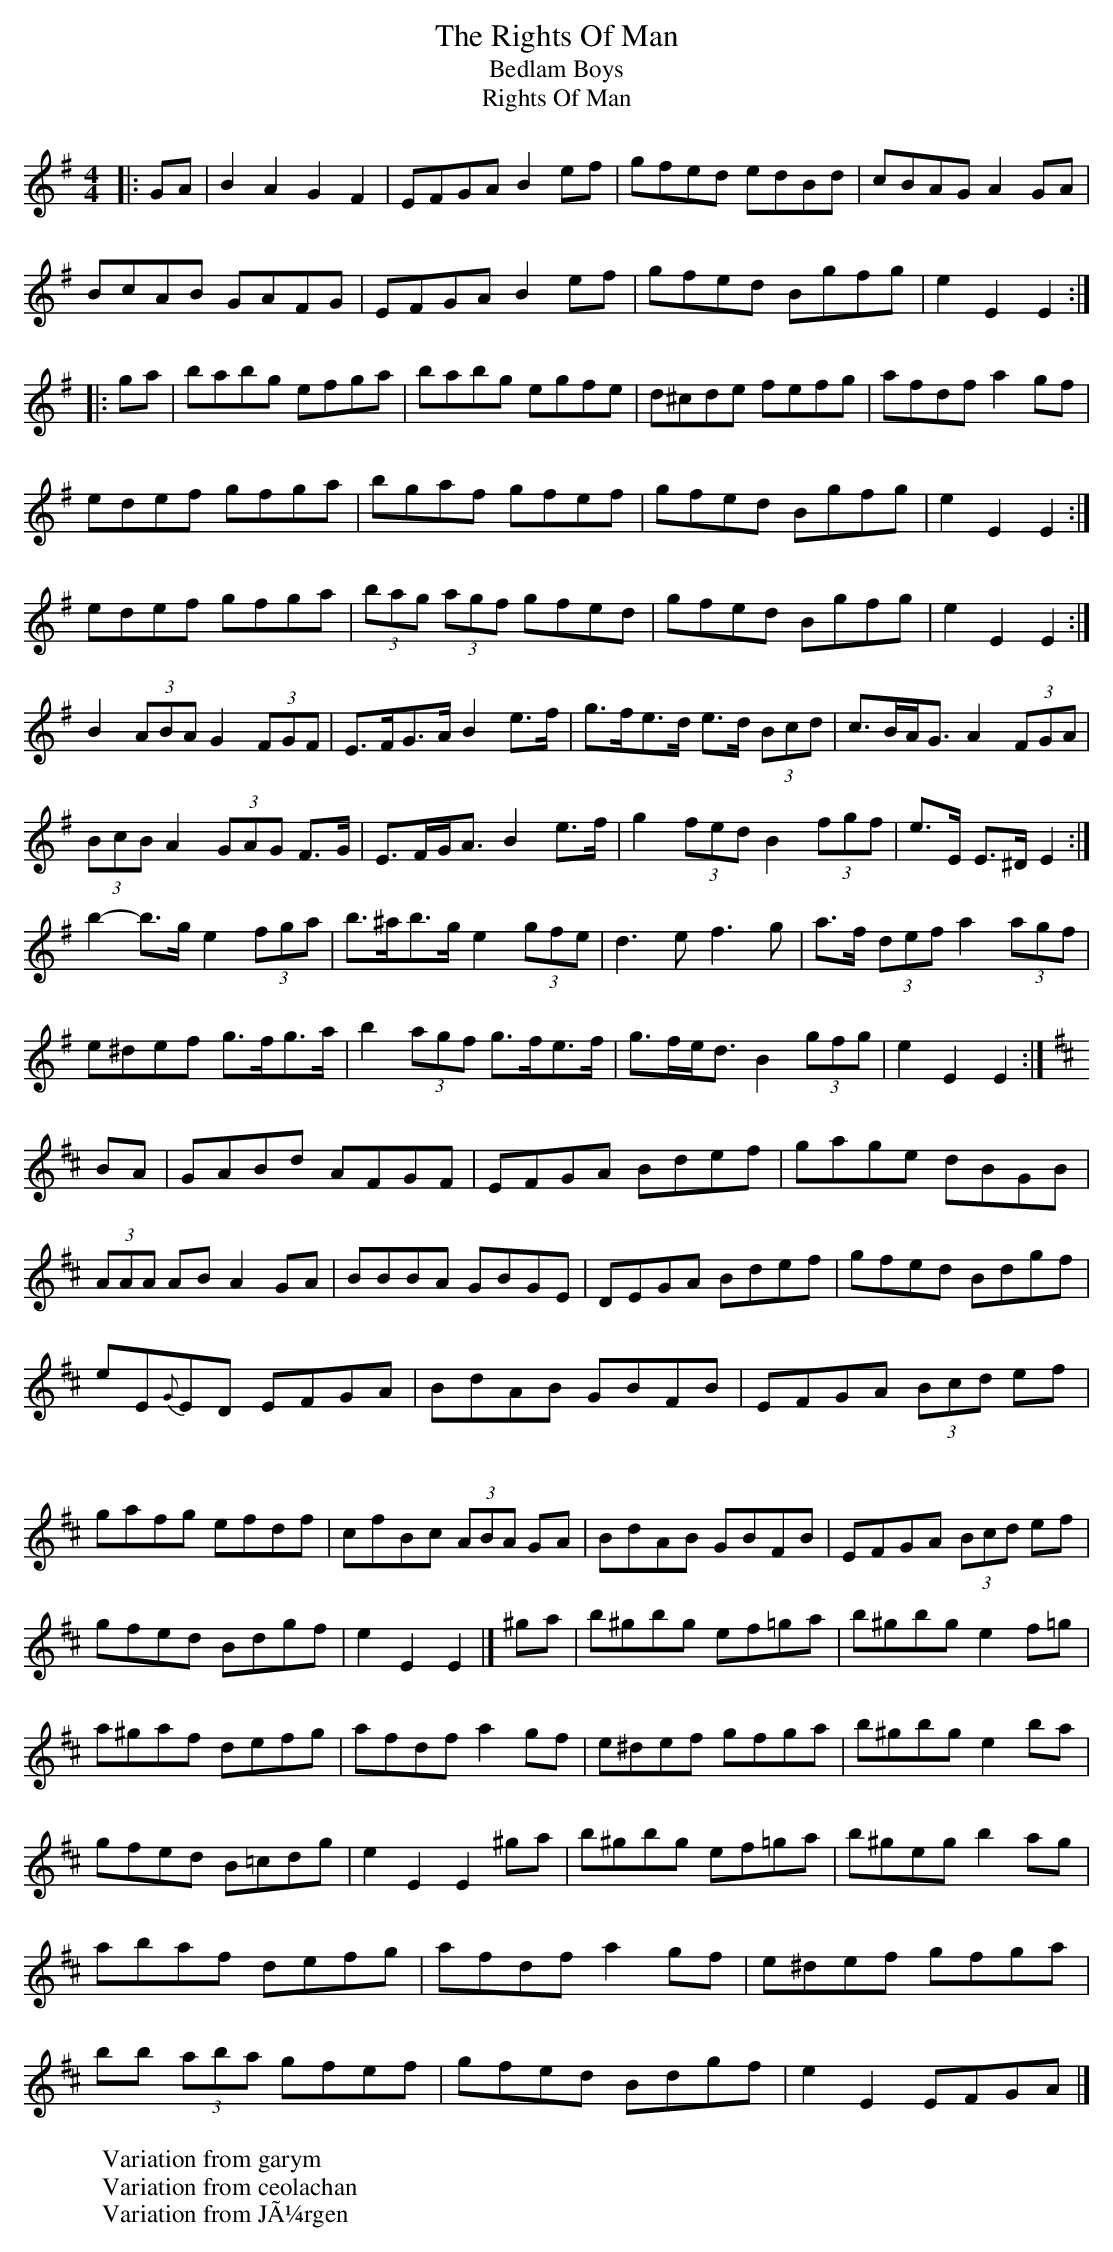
X:1
T:Rights Of Man, The
T:Bedlam Boys
T:Rights Of Man
M:4/4
L:1/8
K:Emin
|:GA|B2A2 G2F2|EFGA B2ef|gfed edBd|cBAG A2GA|
BcAB GAFG|EFGA B2ef|gfed Bgfg|e2 E2 E2:|
|:ga|babg efga|babg egfe|d^cde fefg|afdf a2gf|
edef gfga|bgaf gfef|gfed Bgfg|e2 E2 E2:|
W:Variation from garym
edef gfga|(3bag (3agf gfed|gfed Bgfg|e2E2E2:|
W:Variation from ceolachan
K: Emin
B2 (3ABA G2 (3FGF | E>FG>A B2 e>f | g>fe>d e>d (3Bcd | c>BA<G A2 (3FGA |
(3BcB A2 (3GAG F>G | E>FG<A B2 e>f | g2 (3fed B2 (3fgf | e>E E>^D E2 :|
b2- b>g e2 (3fga | b>^ab>g e2 (3gfe | d3 e f3 g | a>f (3def a2 (3agf |
e^def g>fg>a | b2 (3agf g>fe>f | g>fe<d B2 (3gfg | e2 E2 E2 :|
W:Variation from JÃ¼rgen
K:EDor
BA|GABd AFGF|EFGA Bdef|gage dBGB|(3AAA AB A2GA|\
BBBA GBGE|DEGA Bdef|gfed Bdgf|eE{G}ED EFGA|\
BdAB GBFB|EFGA (3Bcd ef|gafg efdf|cfBc (3ABA GA|\
BdAB GBFB|EFGA (3Bcd ef|gfed Bdgf|e2E2 E2|]\
^ga|b^gbg ef=ga|b^gbg e2f=g|a^gaf defg|afdf a2gf|\
e^def gfga|b^gbg e2ba|gfed B=cdg|e2E2 E2^ga|\
b^gbg ef=ga|b^geg b2ag|abaf defg|afdf a2gf|\
e^def gfga|bb (3aba gfef|gfed Bdgf|e2E2 EFGA|]
